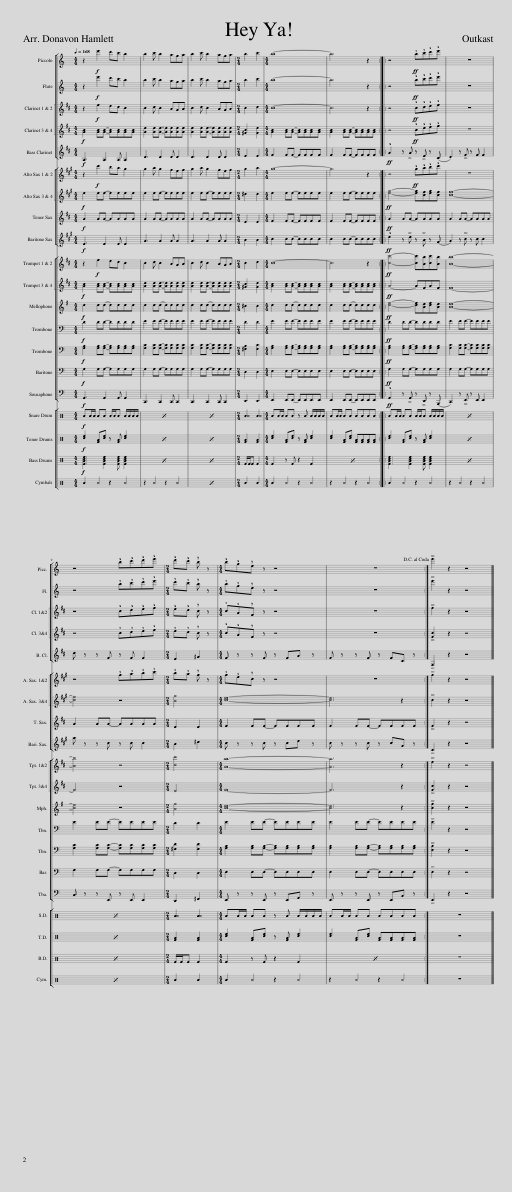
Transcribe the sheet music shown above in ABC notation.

X:1
%%score [ 1 2 [ 3 4 ] 5 ] [ [ 6 7 ] 8 9 ] [ [ 10 11 ] 12 13 14 15 16 ] [ 17 18 19 20 ]
L:1/8
Q:1/4=168
M:4/4
I:linebreak $
K:C
V:1 treble transpose=12
V:2 treble
V:3 treble transpose=-2
V:4 treble transpose=-2
V:5 treble transpose=-14
V:6 treble transpose=-9
V:7 treble transpose=-9
V:8 treble transpose=-14
V:9 treble transpose=-21
V:10 treble transpose=-2
V:11 treble transpose=-2
V:12 treble transpose=-7
V:13 bass
V:14 bass
V:15 bass
V:16 bass
V:17 perc
K:none
V:18 perc
K:none
V:19 perc
K:none
V:20 perc
K:none
V:1
 z2!f! e'2 d'c' b2 | b2 c' b2 aga | b2 c' b2 aga |[M:2/4] b2 c'2 |[M:4/4] b8- | %5
 b6 z2 :: z4!ff! !^!b!^!c'!^!d'!^!e' | z8 |$ z4 !^!b!^!c'!^!d'!^!e' |[M:2/4] !^!d'!^!c' .b z | %10
[M:4/4] !^!b!^!g.e z z4 | z8!D.C.! :| !>!e'2 z2 z4 |] %13
V:2
 z2!f! e'2 d'c' b2 | b2 c' b2 aga | b2 c' b2 aga |[M:2/4] b2 c'2 |[M:4/4] b8- | %5
 b6 z2 :: z4!ff! !^!b!^!c'!^!d'!^!e' | z8 |$ z4 !^!b!^!c'!^!d'!^!e' |[M:2/4] !^!d'!^!c' .b z | %10
[M:4/4] !^!b!^!g.e z z4 | z8 :| !>!e'2 z2 z4 |] %13
V:3
[K:D] z2!f! f2 ed c2 | c2 d c2 BAB | c2 d c2 BAB |[M:2/4] c2 d2 |[M:4/4] c8- | %5
 c6 z2 :: z4!ff! !^!c!^!d!^!e!^!f | z8 |$ z4 !^!c!^!d!^!e!^!f |[M:2/4] !^!e!^!d .c z | %10
[M:4/4] !^!c!^!A.F z z4 | z8 :| !>!f2 z2 z4 |] %13
V:4
[K:D]!f! [Ac]2 [Ac][Ac]- [Ac][Ac][Ac][Ac] | [Ad]2 [Ad][Ad]- [Ad][Ad][Ad][Ad] | [Ad]2 [Ad][Ad]- [Ad][Ad][Ad][Ad] |[M:2/4] [^Gc]2 [Gd]2 |[M:4/4] [Ac]2 [Ac][Ac]- [Ac][Ac][Ac][Ac] | %5
 [Ac]2 [Ac][Ac]- [Ac][Ac][Ac][Ac] :: z4!ff! !^!c!^!d!^!e!^!f | z8 |$ z4 !^!c!^!d!^!e!^!f |[M:2/4] !^!e!^!d .c z | %10
[M:4/4] !^!c!^!A.F z z4 | z8 :| !>![Fc]2 z2 z4 |] %13
V:5
[K:D]!f! A,3 A,2 A, A,2 | D3 D2 D D2 | D3 D2 D D2 |[M:2/4] E2 E2 |[M:4/4] F2 FF- FFFF | %5
 F2 FF- FFFF ::!ff! !^!A2 z !>!A z !>!E z (C | D2) z !>!F z F F2 |$ d z z F z F F2 |[M:2/4] E2 ^G2 | %10
[M:4/4] F z z F z FA z | F z z F z FC z :| !>!F,2 z2 z4 |] %13
V:6
[K:A] z2!f! c'2 ba g2 | g2 a g2 fef | g2 a g2 fef |[M:2/4] g2 a2 |[M:4/4] g8- | %5
 g6 z2 :: z4!ff! !^!g!^!a!^!b!^!c' | z8 |$ z4 !^!g!^!a!^!b!^!c' |[M:2/4] !^!b!^!a .g z | %10
[M:4/4] !^!g!^!e.c z z4 | z8 :| !>!g2 z2 z4 |] %13
V:7
[K:A]!f! e2 ee- eeee | e2 ee- eeee | e2 ee- eeee |[M:2/4] ^d2 d2 |[M:4/4] e2 ee- eeee | %5
 e2 ee- eeee ::!ff! [eg]4- [eg][cf][eg][cf] | [cf]8- |$ [cf]4 z4 |[M:2/4] [Bg]4 | %10
[M:4/4] [ce]8- | [ce]6 z2 :| !>!c2 z2 z4 |] %13
V:8
[K:D]!f! A2 AA- AAAA | A2 AA- AAAA | A2 AA- AAAA |[M:2/4] E2 E2 |[M:4/4] F2 FF- FFFF | %5
 F2 FF- FFFF ::!ff! A2 AA- AAAA | A2 AA- AAAA |$ A2 AA- AAAA |[M:2/4] E2 E2 | %10
[M:4/4] F2 FF- FFFF | F2 FF- FFFF :| !>!F2 z2 z4 |] %13
V:9
[K:A]!f! E3 E2 E E2 | A3 A2 A A2 | A3 A2 A A2 |[M:2/4] B2 B2 |[M:4/4] c2 cc- cccc | %5
 c2 cc- cccc ::!ff! !^!e2 z !>!e z !>!B z (G | A2) z !>!c z c c2 |$ a z z c z c c2 |[M:2/4] B2 ^d2 | %10
[M:4/4] c z z c z ce z | c z z c z cG z :| !>!C2 z2 z4 |] %13
V:10
[K:D] z2!f! f2 ed c2 | c2 d c2 BAB | c2 d c2 BAB |[M:2/4] c2 d2 |[M:4/4] c8- | %5
 c6 z2 ::!ff! [cc']4- [cc'][Bb][cc'][Bb] | [Bb]8- |$ [Bb]4 z4 |[M:2/4] [cc']4 | %10
[M:4/4] [Aa]8- | [Aa]6 z2 :| !>!f2 z2 z4 |] %13
V:11
[K:D]!f! [Ac]2 [Ac][Ac]- [Ac][Ac][Ac][Ac] | [Ad]2 [Ad][Ad]- [Ad][Ad][Ad][Ad] | [Ad]2 [Ad][Ad]- [Ad][Ad][Ad][Ad] |[M:2/4] [^Gc]2 [Gd]2 |[M:4/4] [Ac]2 [Ac][Ac]- [Ac][Ac][Ac][Ac] | %5
 [Ac]2 [Ac][Ac]- [Ac][Ac][Ac][Ac] ::!ff! A4- AFAF | F8- |$ F4 z4 |[M:2/4] E4 | %10
[M:4/4] F8- | F6 z2 :| !>![Fc]2 z2 z4 |] %13
V:12
[K:G]!f! d2 dd- dddd | d2 dd- dddd | d2 dd- dddd |[M:2/4] ^c2 c2 |[M:4/4] d2 dd- dddd | %5
 d2 dd- dddd ::!ff! [df]4- [df][Be][df][Be] | [Be]8- |$ [Be]4 z4 |[M:2/4] [Af]4 | %10
[M:4/4] [Bd]8- | [Bd]6 z2 :| !>![Bf]2 z2 z4 |] %13
V:13
!f! D2 DD- DDDD | E2 EE- EEEE | E2 EE- EEEE |[M:2/4] D2 D2 |[M:4/4] E2 EE- EEEE | %5
 E2 EE- EEEE ::!ff! D2 DD- DDDD | E2 EE- EEEE |$ E2 EE- EEEE |[M:2/4] D2 D2 | %10
[M:4/4] E2 EE- EEEE | E2 EE- EEEE :| !>!E2 z2 z4 |] %13
V:14
!f! [G,B,]2 [G,B,][G,B,]- [G,B,][G,B,][G,B,][G,B,] | [G,C]2 [G,C][G,C]- [G,C][G,C][G,C][G,C] | [G,C]2 [G,C][G,C]- [G,C][G,C][G,C][G,C] |[M:2/4] [^F,B,]2 [F,C]2 |[M:4/4] [G,B,]2 [G,B,][G,B,]- [G,B,][G,B,][G,B,][G,B,] | %5
 [G,B,]2 [G,B,][G,B,]- [G,B,][G,B,][G,B,][G,B,] ::!ff! [G,B,]2 [G,B,][G,B,]- [G,B,][G,B,][G,B,][G,B,] | [G,C]2 [G,C][G,C]- [G,C][G,C][G,C][G,C] |$ [G,C]2 [G,C][G,C]- [G,C][G,C][G,C][G,C] |[M:2/4] [^F,D]2 [F,D]2 | %10
[M:4/4] [G,B,]2 [G,B,][G,B,]- [G,B,][G,B,][G,B,][G,B,] | [G,B,]2 [G,B,][G,B,]- [G,B,][G,B,][G,B,][G,B,] :| !>![E,B,]2 z2 z4 |] %13
V:15
!f! G,2 G,G,- G,G,G,G, | G,2 G,G,- G,G,G,G, | G,2 G,G,- G,G,G,G, |[M:2/4] D,2 D,2 |[M:4/4] E,2 E,E,- E,E,E,E, | %5
 E,2 E,E,- E,E,E,E, ::!ff! G,2 G,G,- G,G,G,G, | G,2 G,G,- G,G,G,G, |$ G,2 G,G,- G,G,G,G, |[M:2/4] D,2 D,2 | %10
[M:4/4] E,2 E,E,- E,E,E,E, | E,2 E,E,- E,E,E,E, :| !>!E,2 z2 z4 |] %13
V:16
!f! G,,3 G,,2 G,, G,,2 | C,,3 C,,2 C,, C,,2 | C,,3 C,,2 C,, C,,2 |[M:2/4] D,,2 D,,2 |[M:4/4] E,,2 E,,E,,- E,,E,,E,,E,, | %5
 E,,2 E,,E,,- E,,E,,E,,E,, ::!ff! !^!G,,2 z !>!G,, z !>!D,, z (B,,, | C,,2) z !>!E,, z E,, E,,2 |$ C, z z E,, z E,, E,,2 |[M:2/4] D,,2 ^F,,2 | %10
[M:4/4] E,, z z E,, z E,,G,, z | E,, z z E,, z E,,B,, z :| !>!E,,2 z2 z4 |] %13
V:17
!f! BB/B/ BB B/B/B B/B/B/B/ | x8 | x8 |[M:2/4] [B^B]2 [B^B]2 |[M:4/4] BB/B/ BB z B B/B/B/B/ | %5
 BB/B/ BB BBBB :: BB/B/ BB B/B/B B/B/B/B/ | x8 |$ x8 |[M:2/4] [B^B]2 [B^B]2 | %10
[M:4/4] BB/B/ BB z B B/B/B/B/ | BB/B/ BB BBBB :| z8 |] %13
V:18
!f! [ce]2 [FA][ce] z [FA] [ce]2 | x8 | x8 |[M:2/4] [FA]2 [FA]2 |[M:4/4] [ce]2 [FA][ce] z [FA] [ce]2 | %5
 [ce]2 [FA][ce] [FA][FA][FA][FA] :: [ce]2 [FA][ce] z [FA] [ce]2 | x8 |$ x8 |[M:2/4] [FA]2 [FA]2 | %10
[M:4/4] [ce]2 [FA][ce] z [FA] [ce]2 | [ce]2 [FA][ce] [FA][FA][FA][FA] :| z8 |] %13
V:19
!f! [FAce]3 [FAce]2 [FAce] [FAce]2 | x8 | x8 |[M:2/4] F/F/F F2 |[M:4/4] F2 z F z2 F2 | %5
 x8 :: [FAce]3 [FAce]2 [FAce] [FAce]2 | x8 |$ x8 |[M:2/4] F/F/F F2 | %10
[M:4/4] F2 z F z2 F2 | x8 :| z8 |] %13
V:20
 B2 ^B2 z2 ^B2 | z2 ^B2 z2 ^B2 | x8 |[M:2/4] B2 B2 |[M:4/4] B2 ^B2 z2 ^B2 | %5
 z2 ^B2 z2 ^B2 :: B2 ^B2 z2 ^B2 | z2 ^B2 z2 ^B2 |$ x8 |[M:2/4] B2 B2 | %10
[M:4/4] B2 ^B2 z2 ^B2 | z2 ^B2 z2 ^B2 :| z8 |] %13
